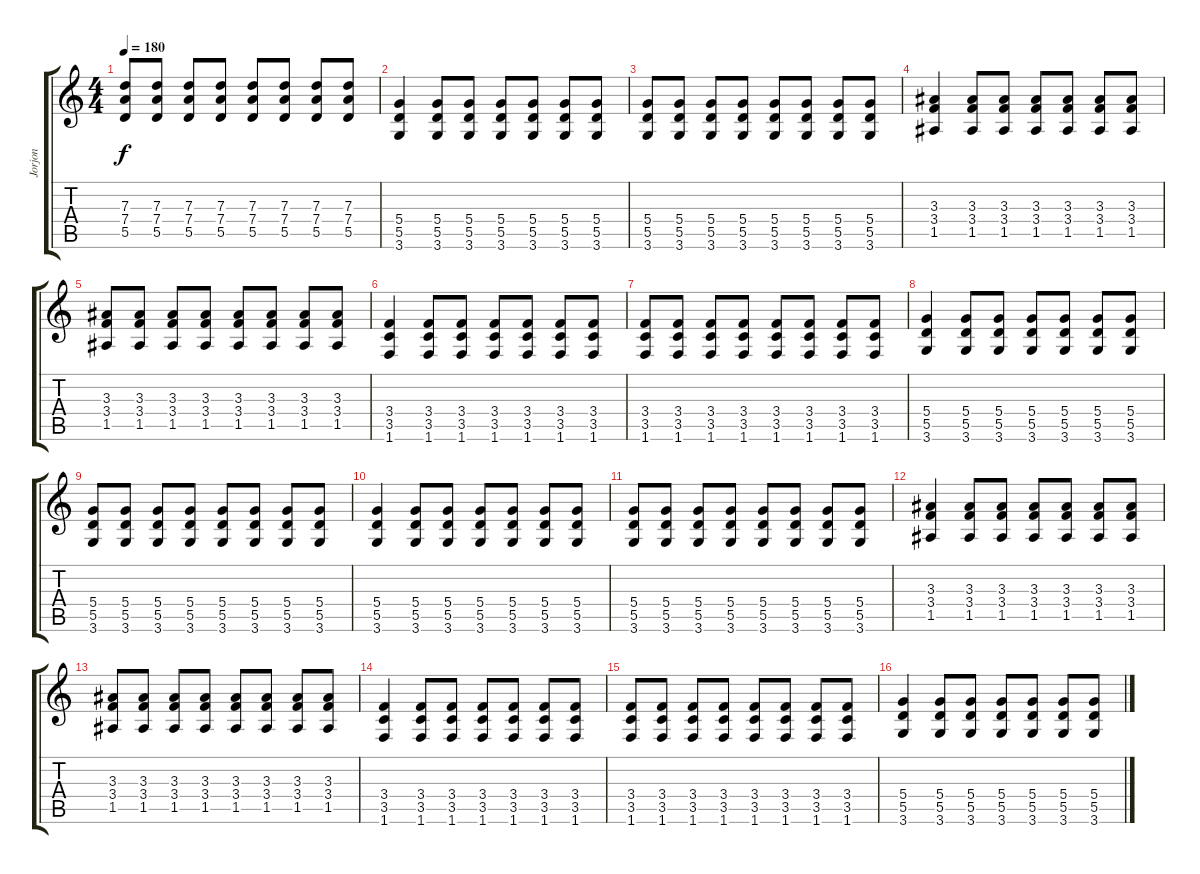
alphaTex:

\track ("Jorjon" "Jorjon") {instrument overdrivenguitar}
\staff {score tabs}
\tuning (E4 B3 G3 D3 A2 E2) {hide}
\ts (4 4)
\tempo 180
\clef g2
\ks c
(7.3 7.4 5.5).8{dy f} (7.3 7.4 5.5).8 (7.3 7.4 5.5).8 (7.3 7.4 5.5).8 (7.3 7.4 5.5).8 (7.3 7.4 5.5).8 (7.3 7.4 5.5).8 (7.3 7.4 5.5).8 |
(5.4 5.5 3.6).4 (5.4 5.5 3.6).8 (5.4 5.5 3.6).8 (5.4 5.5 3.6).8 (5.4 5.5 3.6).8 (5.4 5.5 3.6).8 (5.4 5.5 3.6).8 |
(5.4 5.5 3.6).8 (5.4 5.5 3.6).8 (5.4 5.5 3.6).8 (5.4 5.5 3.6).8 (5.4 5.5 3.6).8 (5.4 5.5 3.6).8 (5.4 5.5 3.6).8 (5.4 5.5 3.6).8 |
(3.3 3.4 1.5).4 (3.3 3.4 1.5).8 (3.3 3.4 1.5).8 (3.3 3.4 1.5).8 (3.3 3.4 1.5).8 (3.3 3.4 1.5).8 (3.3 3.4 1.5).8 |
(3.3 3.4 1.5).8 (3.3 3.4 1.5).8 (3.3 3.4 1.5).8 (3.3 3.4 1.5).8 (3.3 3.4 1.5).8 (3.3 3.4 1.5).8 (3.3 3.4 1.5).8 (3.3 3.4 1.5).8 |
(3.4 3.5 1.6).4 (3.4 3.5 1.6).8 (3.4 3.5 1.6).8 (3.4 3.5 1.6).8 (3.4 3.5 1.6).8 (3.4 3.5 1.6).8 (3.4 3.5 1.6).8 |
(3.4 3.5 1.6).8 (3.4 3.5 1.6).8 (3.4 3.5 1.6).8 (3.4 3.5 1.6).8 (3.4 3.5 1.6).8 (3.4 3.5 1.6).8 (3.4 3.5 1.6).8 (3.4 3.5 1.6).8 |
(5.4 5.5 3.6).4 (5.4 5.5 3.6).8 (5.4 5.5 3.6).8 (5.4 5.5 3.6).8 (5.4 5.5 3.6).8 (5.4 5.5 3.6).8 (5.4 5.5 3.6).8 |
(5.4 5.5 3.6).8 (5.4 5.5 3.6).8 (5.4 5.5 3.6).8 (5.4 5.5 3.6).8 (5.4 5.5 3.6).8 (5.4 5.5 3.6).8 (5.4 5.5 3.6).8 (5.4 5.5 3.6).8 |
(5.4 5.5 3.6).4 (5.4 5.5 3.6).8 (5.4 5.5 3.6).8 (5.4 5.5 3.6).8 (5.4 5.5 3.6).8 (5.4 5.5 3.6).8 (5.4 5.5 3.6).8 |
(5.4 5.5 3.6).8 (5.4 5.5 3.6).8 (5.4 5.5 3.6).8 (5.4 5.5 3.6).8 (5.4 5.5 3.6).8 (5.4 5.5 3.6).8 (5.4 5.5 3.6).8 (5.4 5.5 3.6).8 |
(3.3 3.4 1.5).4 (3.3 3.4 1.5).8 (3.3 3.4 1.5).8 (3.3 3.4 1.5).8 (3.3 3.4 1.5).8 (3.3 3.4 1.5).8 (3.3 3.4 1.5).8 |
(3.3 3.4 1.5).8 (3.3 3.4 1.5).8 (3.3 3.4 1.5).8 (3.3 3.4 1.5).8 (3.3 3.4 1.5).8 (3.3 3.4 1.5).8 (3.3 3.4 1.5).8 (3.3 3.4 1.5).8 |
(3.4 3.5 1.6).4 (3.4 3.5 1.6).8 (3.4 3.5 1.6).8 (3.4 3.5 1.6).8 (3.4 3.5 1.6).8 (3.4 3.5 1.6).8 (3.4 3.5 1.6).8 |
(3.4 3.5 1.6).8 (3.4 3.5 1.6).8 (3.4 3.5 1.6).8 (3.4 3.5 1.6).8 (3.4 3.5 1.6).8 (3.4 3.5 1.6).8 (3.4 3.5 1.6).8 (3.4 3.5 1.6).8 |
(5.4 5.5 3.6).4 (5.4 5.5 3.6).8 (5.4 5.5 3.6).8 (5.4 5.5 3.6).8 (5.4 5.5 3.6).8 (5.4 5.5 3.6).8 (5.4 5.5 3.6).8
